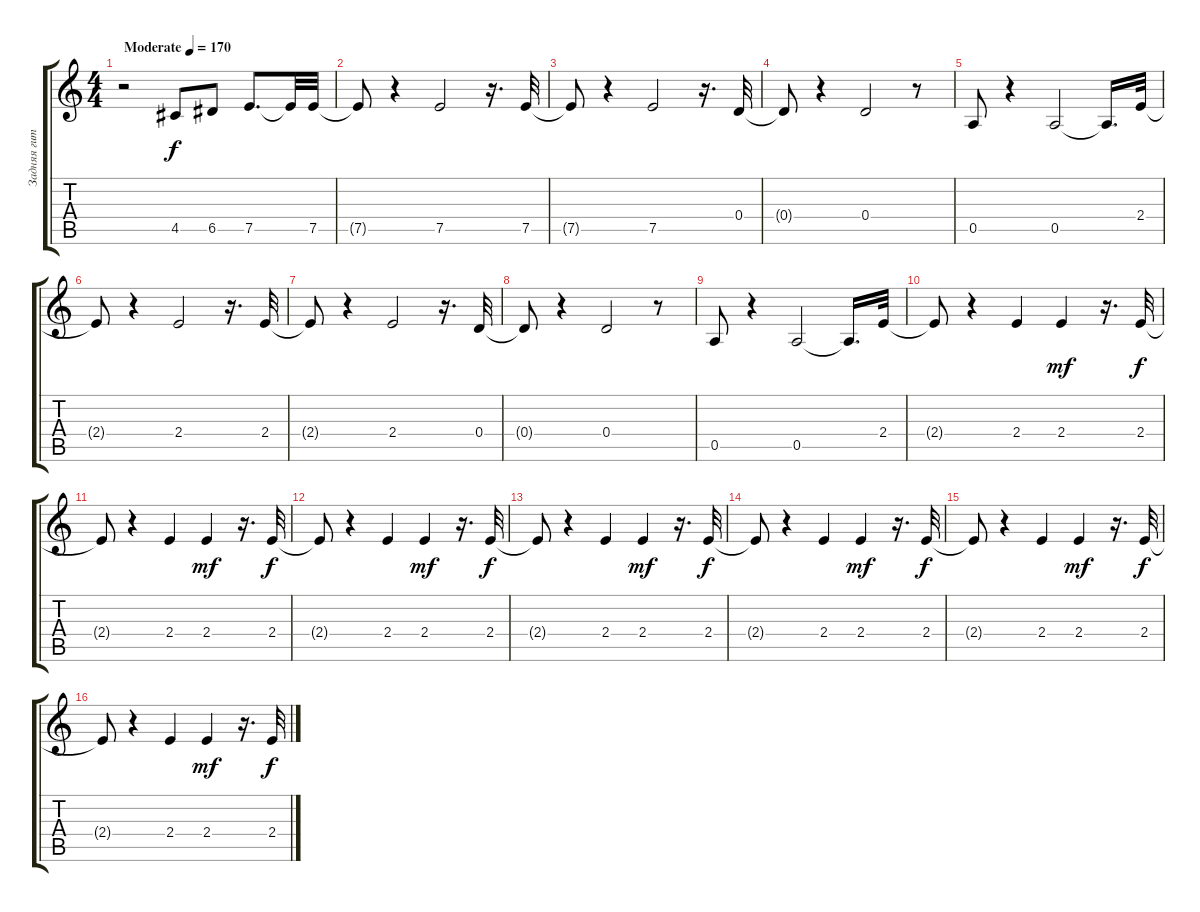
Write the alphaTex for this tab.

\track ("Задняя гитара" "Задняя гит") {instrument distortionguitar}
\staff {score tabs}
\tuning (E4 B3 G3 D3 A2 E2) {hide}
\ts (4 4)
\tempo (170 "Moderate")
\clef g2
\ks c
r.2{dy f instrument distortionguitar} 4.5.8 6.5.8 7.5.8{d} 7.5{t}.32 7.5.32 |
7.5{t}.8 r.4 7.5.2 r.16{d} 7.5.32 |
7.5{t}.8 r.4 7.5.2 r.16{d} 0.4.32 |
0.4{t}.8 r.4 0.4.2 r.8 |
0.5.8 r.4 0.5.2 0.5{t}.16{d} 2.4.32 |
2.4{t}.8 r.4 2.4.2 r.16{d} 2.4.32 |
2.4{t}.8 r.4 2.4.2 r.16{d} 0.4.32 |
0.4{t}.8 r.4 0.4.2 r.8 |
0.5.8 r.4 0.5.2 0.5{t}.16{d} 2.4.32 |
2.4{t}.8 r.4 2.4.4 2.4.4{dy mf} r.16{d} 2.4.32{dy f} |
2.4{t}.8 r.4 2.4.4 2.4.4{dy mf} r.16{d} 2.4.32{dy f} |
2.4{t}.8 r.4 2.4.4 2.4.4{dy mf} r.16{d} 2.4.32{dy f} |
2.4{t}.8 r.4 2.4.4 2.4.4{dy mf} r.16{d} 2.4.32{dy f} |
2.4{t}.8 r.4 2.4.4 2.4.4{dy mf} r.16{d} 2.4.32{dy f} |
2.4{t}.8 r.4 2.4.4 2.4.4{dy mf} r.16{d} 2.4.32{dy f} |
2.4{t}.8 r.4 2.4.4 2.4.4{dy mf} r.16{d} 2.4.32{dy f}
